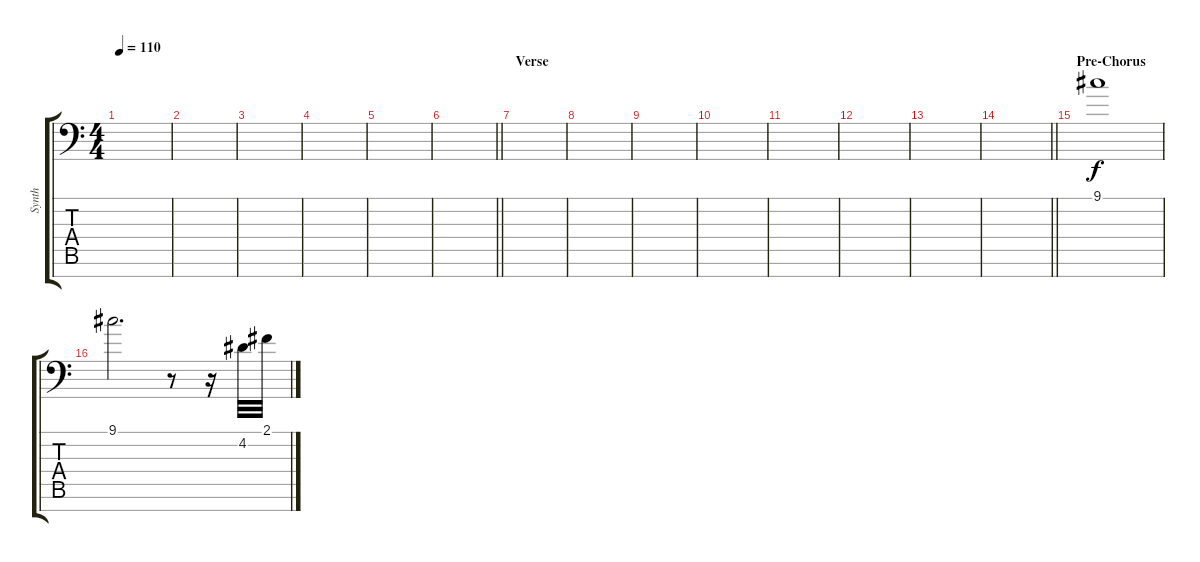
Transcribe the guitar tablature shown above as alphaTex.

\track ("Synth" "Synth") {instrument fx5brightness}
\staff {score tabs}
\tuning (E4 B3 G3 D3 A2 E2 C-1) {hide}
\ts (4 4)
\tempo 110
\clef f4
\ks c
|
|
|
|
|
\barLineRight lightlight
|
\section ("" "Verse")
|
|
|
|
|
|
|
\barLineRight lightlight
|
\section ("" "Pre-Chorus")
9.1.1 |
9.1.2{d} r.8 r.16 4.2.32{volume 10 instrument brightacousticpiano} 2.1.32
